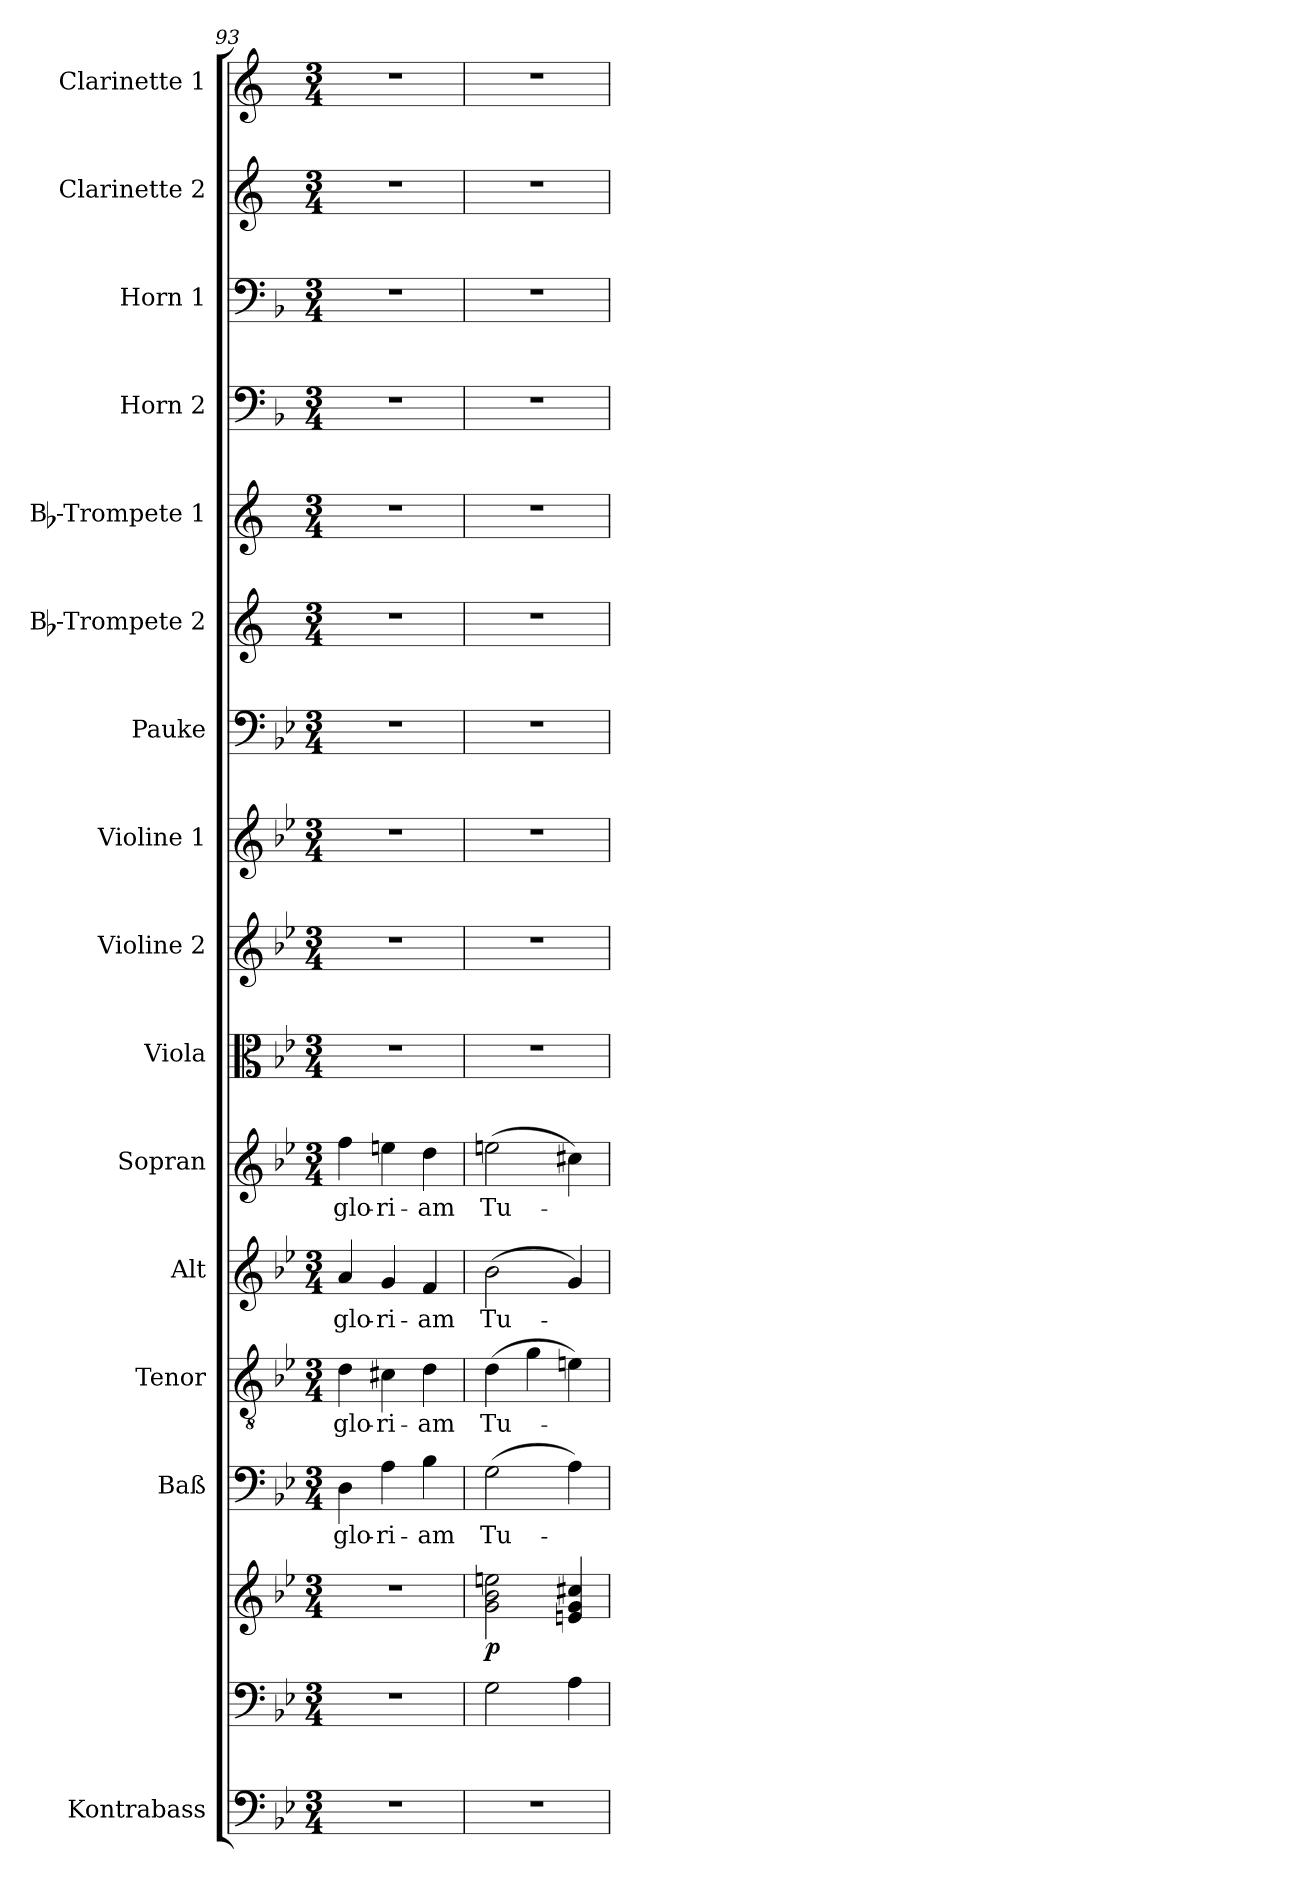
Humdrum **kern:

**kern	**kern	**kern	**dynam	**kern	**text	**kern	**text	**kern	**text	**kern	**text	**kern	**kern	**kern	**kern	**kern	**kern	**kern	**kern	**kern	**kern
*part16	*part15	*part15	*part15	*part14	*part14	*part13	*part13	*part12	*part12	*part11	*part11	*part10	*part9	*part8	*part7	*part6	*part5	*part4	*part3	*part2	*part1
*staff17	*staff16	*staff15	*staff15/16	*staff14	*staff14	*staff13	*staff13	*staff12	*staff12	*staff11	*staff11	*staff10	*staff9	*staff8	*staff7	*staff6	*staff5	*staff4	*staff3	*staff2	*staff1
*I"Kontrabass	*	*	*	*I"Baß	*	*I"Tenor	*	*I"Alt	*	*I"Sopran	*	*I"Viola	*I"Violine 2	*I"Violine 1	*I"Pauke	*I"Bb-Trompete 2	*I"Bb-Trompete 1	*I"Horn 2	*I"Horn 1	*I"Clarinette 2	*I"Clarinette 1
*I'Kb.	*	*	*	*I'Baß	*	*I'Ten	*	*I'Alt	*	*I'Sop	*	*I'Vla.	*I'Vln. 2	*I'Vln. 1	*I'Pk.	*I'Bb Trp. 2	*I'Bb Trp. 1	*I'Hrn. 2	*I'Hrn. 1	*I'Cl. 2	*I'Cl. 1
*clefF4	*clefF4	*clefG2	*	*clefF4	*	*clefGv2	*	*clefG2	*	*clefG2	*	*clefC3	*clefG2	*clefG2	*clefF4	*clefG2	*clefG2	*clefF4	*clefF4	*clefG2	*clefG2
*ITrd7c12	*	*	*	*	*	*	*	*	*	*	*	*	*	*	*	*ITrd1c2	*ITrd1c2	*ITrd4c7	*ITrd4c7	*ITrd1c2	*ITrd1c2
*k[b-e-]	*k[b-e-]	*k[b-e-]	*	*k[b-e-]	*	*k[b-e-]	*	*k[b-e-]	*	*k[b-e-]	*	*k[b-e-]	*k[b-e-]	*k[b-e-]	*k[b-e-]	*k[b-e-]	*k[b-e-]	*k[b-e-]	*k[b-e-]	*k[b-e-]	*k[b-e-]
*B-:	*B-:	*B-:	*	*B-:	*	*B-:	*	*B-:	*	*B-:	*	*B-:	*B-:	*B-:	*B-:	*B-:	*B-:	*B-:	*B-:	*B-:	*B-:
*M3/4	*M3/4	*M3/4	*	*M3/4	*	*M3/4	*	*M3/4	*	*M3/4	*	*M3/4	*M3/4	*M3/4	*M3/4	*M3/4	*M3/4	*M3/4	*M3/4	*M3/4	*M3/4
=93	=93	=93	=93	=93	=93	=93	=93	=93	=93	=93	=93	=93	=93	=93	=93	=93	=93	=93	=93	=93	=93
!	!	!	!	!	!LO:LY:b	!	!LO:LY:b	!	!LO:LY:b	!	!LO:LY:b	!	!	!	!	!	!	!	!	!	!
2.r	2.r	2.r	.	4D\	glo-	4d\	glo-	4a/	glo-	4ff\	glo-	2.r	2.r	2.r	2.r	2.r	2.r	2.r	2.r	2.r	2.r
!	!	!	!	!	!LO:LY:b	!	!LO:LY:b	!	!LO:LY:b	!	!LO:LY:b	!	!	!	!	!	!	!	!	!	!
.	.	.	.	4A\	-ri-	4c#X\	-ri-	4g/	-ri-	4een\	-ri-	.	.	.	.	.	.	.	.	.	.
!	!	!	!	!	!LO:LY:b	!	!LO:LY:b	!	!LO:LY:b	!	!LO:LY:b	!	!	!	!	!	!	!	!	!	!
.	.	.	.	4B-\	-am	4d\	-am	4f/	-am	4dd\	-am	.	.	.	.	.	.	.	.	.	.
=94	=94	=94	=94	=94	=94	=94	=94	=94	=94	=94	=94	=94	=94	=94	=94	=94	=94	=94	=94	=94	=94
!	!	!	!LO:DY:b	!	!LO:LY:b	!	!LO:LY:b	!	!LO:LY:b	!	!LO:LY:b	!	!	!	!	!	!	!	!	!	!
2.r	2G\	2g\ 2b-\ 2een\	p	(>2G\	Tu-	(>4d\	Tu-	(>2b-\	Tu-	(>2een\	Tu-	2.r	2.r	2.r	2.r	2.r	2.r	2.r	2.r	2.r	2.r
.	.	.	.	.	.	4g\	.	.	.	.	.	.	.	.	.	.	.	.	.	.	.
.	4A\	4en/ 4g/ 4cc#X/	.	4A\)	.	4en\)	.	4g/)	.	4cc#X\)	.	.	.	.	.	.	.	.	.	.	.
=	=	=	=	=	=	=	=	=	=	=	=	=	=	=	=	=	=	=	=	=	=
*-	*-	*-	*-	*-	*-	*-	*-	*-	*-	*-	*-	*-	*-	*-	*-	*-	*-	*-	*-	*-	*-
